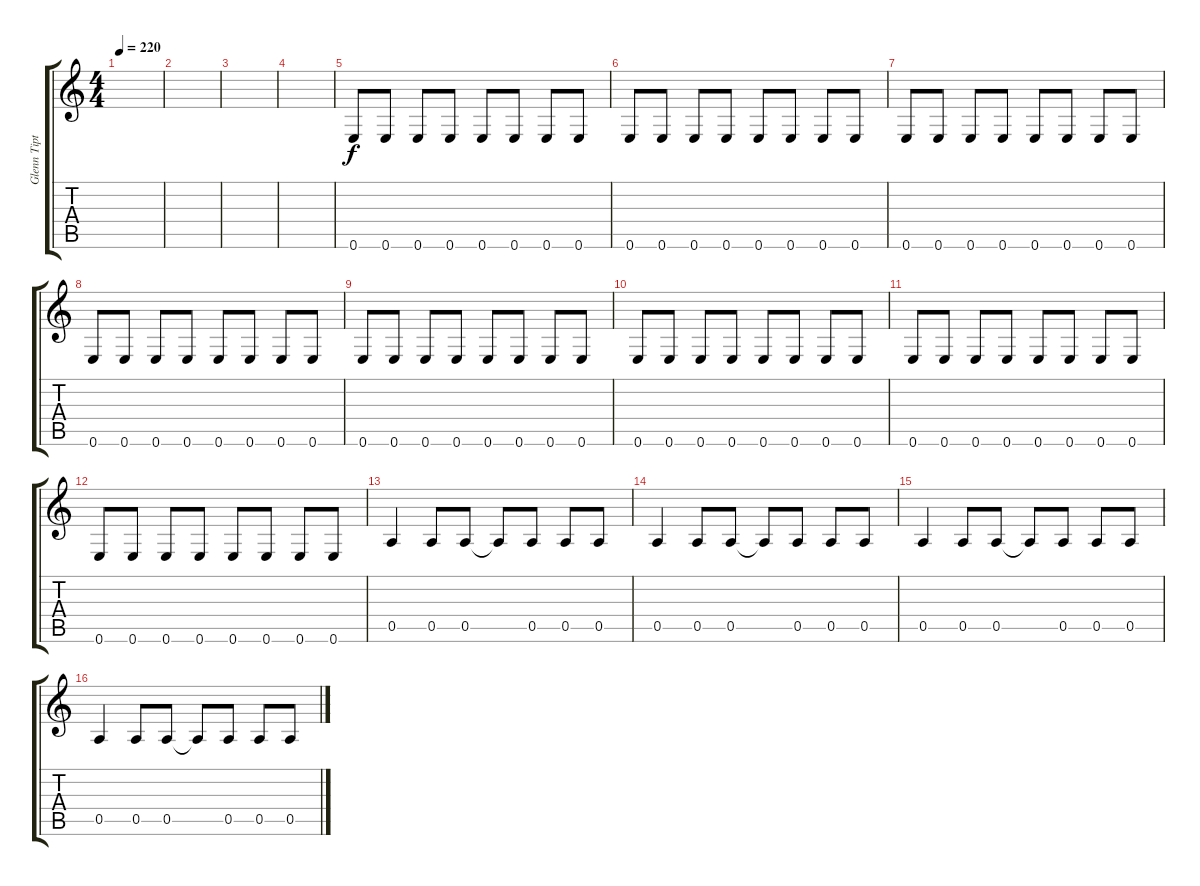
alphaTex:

\track ("Glenn Tipton" "Glenn Tipt") {instrument distortionguitar}
\staff {score tabs}
\tuning (E4 B3 G3 D3 A2 E2) {hide}
\ts (4 4)
\tempo 220
\clef g2
\ks c
|
|
|
|
0.6.8 0.6.8 0.6.8 0.6.8 0.6.8 0.6.8 0.6.8 0.6.8 |
0.6.8 0.6.8 0.6.8 0.6.8 0.6.8 0.6.8 0.6.8 0.6.8 |
0.6.8 0.6.8 0.6.8 0.6.8 0.6.8 0.6.8 0.6.8 0.6.8 |
0.6.8 0.6.8 0.6.8 0.6.8 0.6.8 0.6.8 0.6.8 0.6.8 |
0.6.8 0.6.8 0.6.8 0.6.8 0.6.8 0.6.8 0.6.8 0.6.8 |
0.6.8 0.6.8 0.6.8 0.6.8 0.6.8 0.6.8 0.6.8 0.6.8 |
0.6.8 0.6.8 0.6.8 0.6.8 0.6.8 0.6.8 0.6.8 0.6.8 |
0.6.8 0.6.8 0.6.8 0.6.8 0.6.8 0.6.8 0.6.8 0.6.8 |
0.5.4 0.5.8 0.5.8 0.5{t}.8 0.5.8 0.5.8 0.5.8 |
0.5.4 0.5.8 0.5.8 0.5{t}.8 0.5.8 0.5.8 0.5.8 |
0.5.4 0.5.8 0.5.8 0.5{t}.8 0.5.8 0.5.8 0.5.8 |
0.5.4 0.5.8 0.5.8 0.5{t}.8 0.5.8 0.5.8 0.5.8
